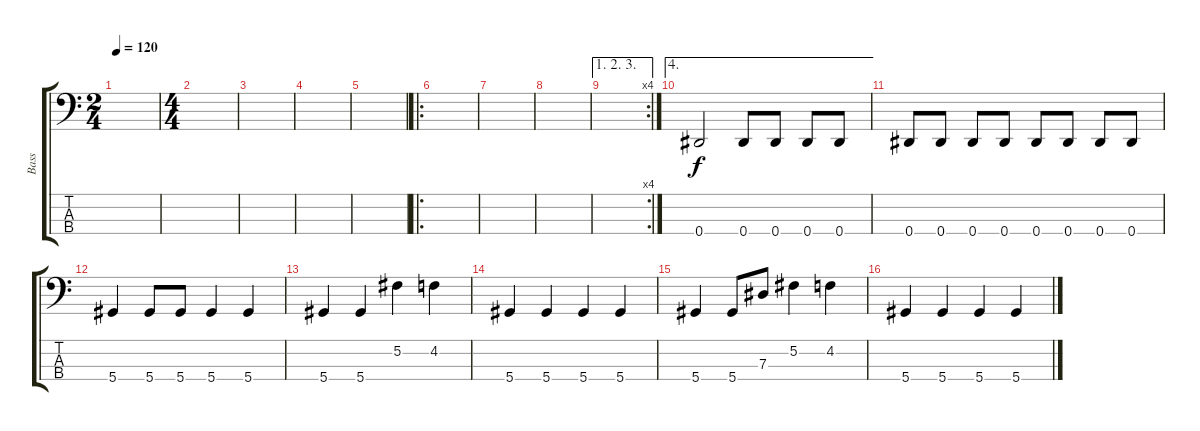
\track ("Bass" "Bass") {instrument electricbassfinger}
\staff {score tabs}
\tuning (Gb2 Db2 Ab1 Eb1) {hide}
\ts (2 4)
\tempo 120
\clef f4
\ks c
|
\ts (4 4)
|
|
|
|
\ro
|
|
|
\ae (1 2 3)
\rc 4
|
\ae 4
0.4.2 0.4.8 0.4.8 0.4.8 0.4.8 |
0.4.8 0.4.8 0.4.8 0.4.8 0.4.8 0.4.8 0.4.8 0.4.8 |
5.4.4 5.4.8 5.4.8 5.4.4 5.4.4 |
5.4.4 5.4.4 5.2.4 4.2.4 |
5.4.4 5.4.4 5.4.4 5.4.4 |
5.4.4 5.4.8 7.3.8 5.2.4 4.2.4 |
5.4.4 5.4.4 5.4.4 5.4.4
